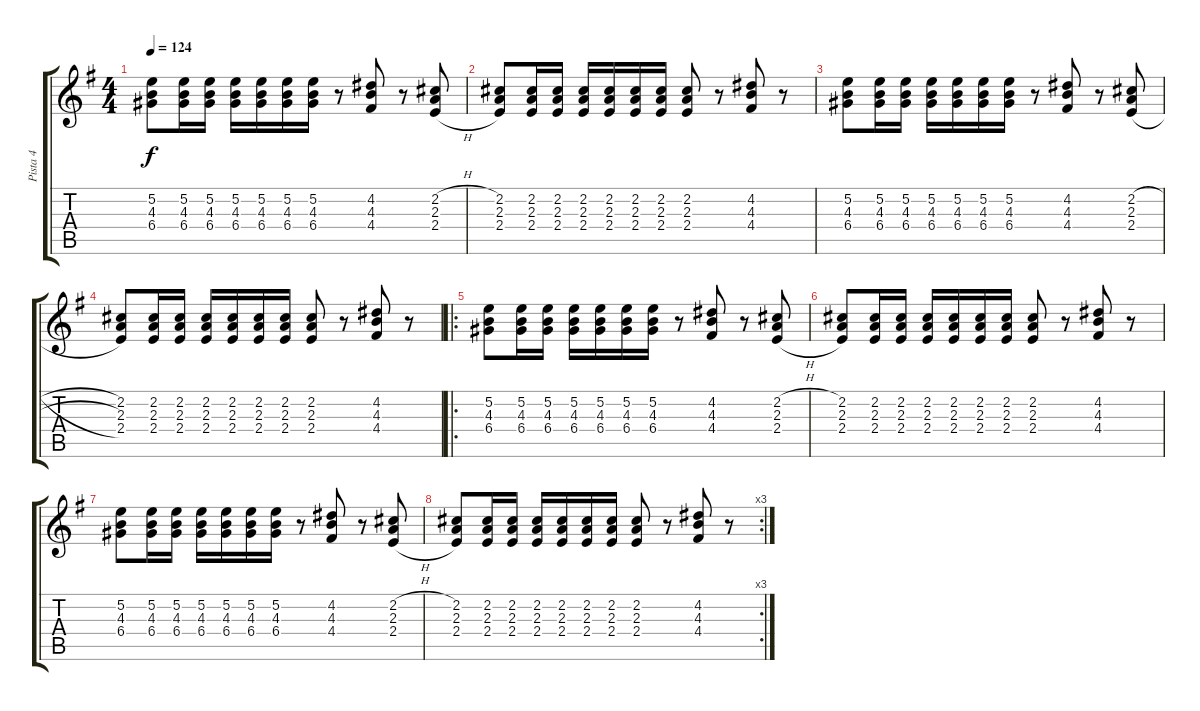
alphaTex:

\track ("Pista 4" "Pista 4") {instrument electricguitarjazz}
\staff {score tabs}
\tuning (E4 B3 G3 D3 A2 E2) {hide}
\ts (4 4)
\tempo 124
\clef g2
\ks g
(5.2 4.3 6.4).8{dy f} (5.2 4.3 6.4).16 (5.2 4.3 6.4).16 (5.2 4.3 6.4).16 (5.2 4.3 6.4).16 (5.2 4.3 6.4).16 (5.2 4.3 6.4).16 r.8 (4.2 4.3 4.4).8 r.8 (2.2{h} 2.3{h} 2.4{h}).8 |
(2.2 2.3 2.4).8 (2.2 2.3 2.4).16 (2.2 2.3 2.4).16 (2.2 2.3 2.4).16 (2.2 2.3 2.4).16 (2.2 2.3 2.4).16 (2.2 2.3 2.4).16 (2.2 2.3 2.4).8 r.8 (4.2 4.3 4.4).8 r.8 |
(5.2 4.3 6.4).8 (5.2 4.3 6.4).16 (5.2 4.3 6.4).16 (5.2 4.3 6.4).16 (5.2 4.3 6.4).16 (5.2 4.3 6.4).16 (5.2 4.3 6.4).16 r.8 (4.2 4.3 4.4).8 r.8 (2.2{h} 2.3{h} 2.4{h}).8 |
(2.2 2.3 2.4).8 (2.2 2.3 2.4).16 (2.2 2.3 2.4).16 (2.2 2.3 2.4).16 (2.2 2.3 2.4).16 (2.2 2.3 2.4).16 (2.2 2.3 2.4).16 (2.2 2.3 2.4).8 r.8 (4.2 4.3 4.4).8 r.8 |
\ro
(5.2 4.3 6.4).8 (5.2 4.3 6.4).16 (5.2 4.3 6.4).16 (5.2 4.3 6.4).16 (5.2 4.3 6.4).16 (5.2 4.3 6.4).16 (5.2 4.3 6.4).16 r.8 (4.2 4.3 4.4).8 r.8 (2.2{h} 2.3{h} 2.4{h}).8 |
(2.2 2.3 2.4).8 (2.2 2.3 2.4).16 (2.2 2.3 2.4).16 (2.2 2.3 2.4).16 (2.2 2.3 2.4).16 (2.2 2.3 2.4).16 (2.2 2.3 2.4).16 (2.2 2.3 2.4).8 r.8 (4.2 4.3 4.4).8 r.8 |
(5.2 4.3 6.4).8 (5.2 4.3 6.4).16 (5.2 4.3 6.4).16 (5.2 4.3 6.4).16 (5.2 4.3 6.4).16 (5.2 4.3 6.4).16 (5.2 4.3 6.4).16 r.8 (4.2 4.3 4.4).8 r.8 (2.2{h} 2.3{h} 2.4{h}).8 |
\rc 3
(2.2 2.3 2.4).8 (2.2 2.3 2.4).16 (2.2 2.3 2.4).16 (2.2 2.3 2.4).16 (2.2 2.3 2.4).16 (2.2 2.3 2.4).16 (2.2 2.3 2.4).16 (2.2 2.3 2.4).8 r.8 (4.2 4.3 4.4).8 r.8
